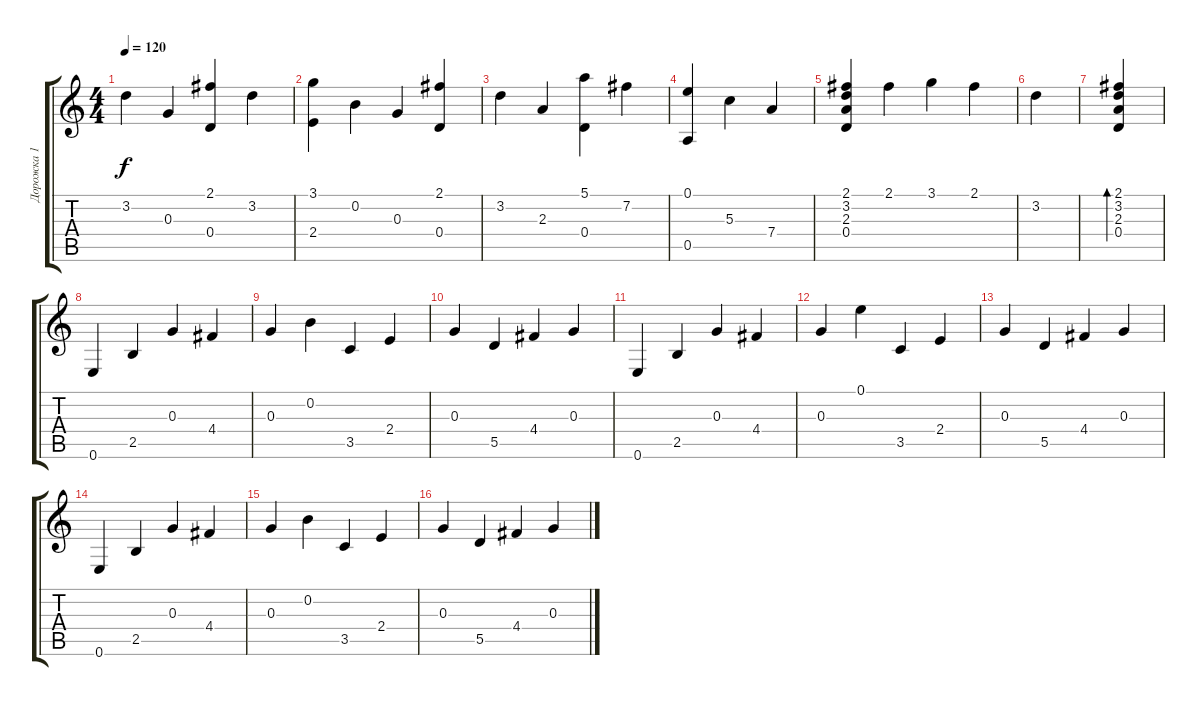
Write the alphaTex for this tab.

\track ("Дорожка 1" "Дорожка 1") {instrument acousticguitarsteel}
\staff {score tabs}
\tuning (E4 B3 G3 D3 A2 E2) {hide}
\ts (4 4)
\tempo 120
\clef g2
\ks c
3.2.4{dy f} 0.3.4 (2.1 0.4).4 3.2.4 |
(3.1 2.4).4 0.2.4 0.3.4 (2.1 0.4).4 |
3.2.4 2.3.4 (5.1 0.4).4 7.2.4 |
(0.1 0.5).4 5.3.4 7.4.4 |
(2.1 3.2 2.3 0.4).4 2.1.4 3.1.4 2.1.4 |
3.2.4 |
(2.1 3.2 2.3 0.4).4{bd 60} |
0.6.4 2.5.4 0.3.4 4.4.4 |
0.3.4 0.2.4 3.5.4 2.4.4 |
0.3.4 5.5.4 4.4.4 0.3.4 |
0.6.4 2.5.4 0.3.4 4.4.4 |
0.3.4 0.1.4 3.5.4 2.4.4 |
0.3.4 5.5.4 4.4.4 0.3.4 |
0.6.4 2.5.4 0.3.4 4.4.4 |
0.3.4 0.2.4 3.5.4 2.4.4 |
0.3.4 5.5.4 4.4.4 0.3.4
